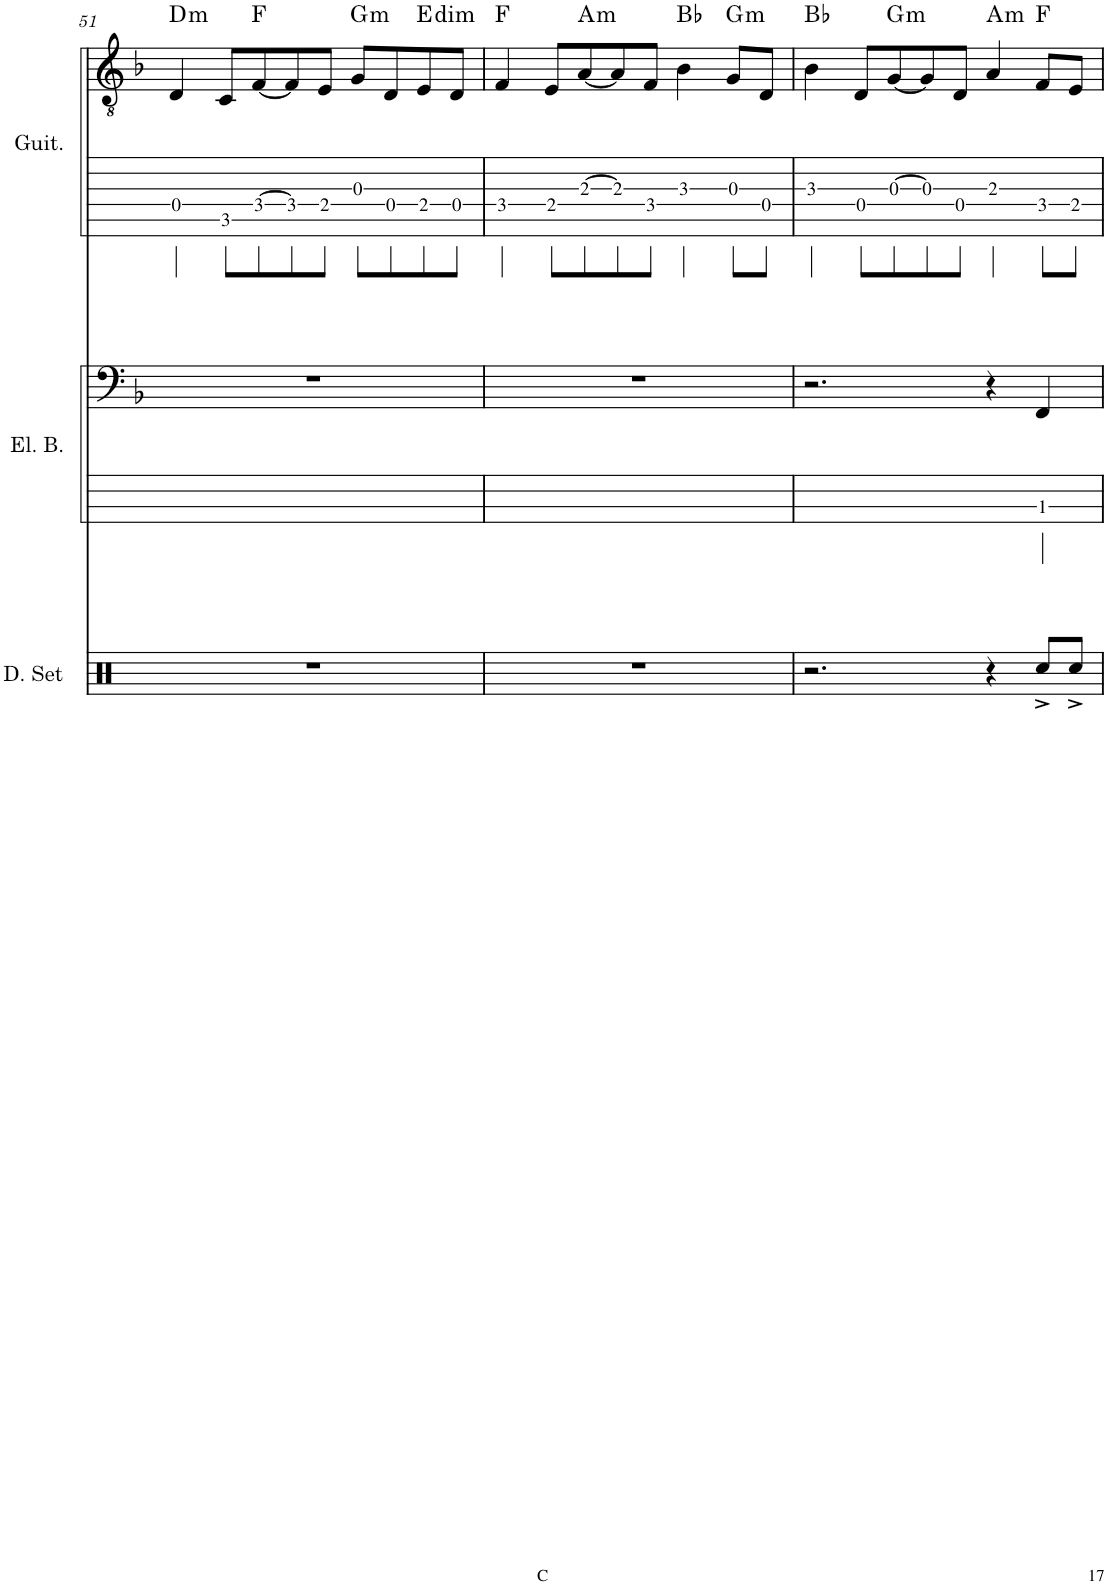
**kern	**kern	**kern	**kern	**harte
*part2	*part2	*part1	*part1	*part1
*staff4	*staff3	*staff2	*staff1	*
*I"Electric Bass	*	*I"Acoustic Guitar	*	*
*I'El. B.	*	*I'Guit.	*	*
!!LO:PB:g=z
*	*clefF4	*	*clefGv2	*
*Trd7c12	*Trd7c12	*	*	*
*k[b-]	*k[b-]	*k[b-]	*k[b-]	*
*M5/4	*M5/4	*M5/4	*M5/4	*
=51	=51	=51	=51	=51
!	!	!	!	!LO:H:kt=m
4%5r	4%5r	4D\	4D/	D:min
.	.	8C\L	8C/L	.
.	.	[8F\	[8F/	F:maj
.	.	8F\]	8F/]	.
.	.	8E\J	8E/J	.
!	!	!	!	!LO:H:kt=m
.	.	8G\L	8G/L	G:min
.	.	8D\	8D/	.
!	!	!	!	!LO:H:kt=dim
.	.	8E\	8E/	E:dim
.	.	8D\J	8D/J	.
=52	=52	=52	=52	=52
4%5r	4%5r	4F\	4F/	F:maj
.	.	8E\L	8E/L	.
!	!	!	!	!LO:H:kt=m
.	.	[8A\	[8A/	A:min
.	.	8A\]	8A/]	.
.	.	8F\J	8F/J	.
.	.	4B-\	4B-\	Bb:maj
!	!	!	!	!LO:H:kt=m
.	.	8G\L	8G/L	G:min
.	.	8D\J	8D/J	.
=53	=53	=53	=53	=53
2.r	2.r	4B-\	4B-\	Bb:maj
.	.	8D\L	8D/L	.
!	!	!	!	!LO:H:kt=m
.	.	[8G\	[8G/	G:min
.	.	8G\]	8G/]	.
.	.	8D\J	8D/J	.
!	!	!	!	!LO:H:kt=m
4r	4r	4A\	4A/	A:min
4FF\	4FF/	8F\L	8F/L	F:maj
.	.	8E\J	8E/J	.
=	=	=	=	=
*-	*-	*-	*-	*-
